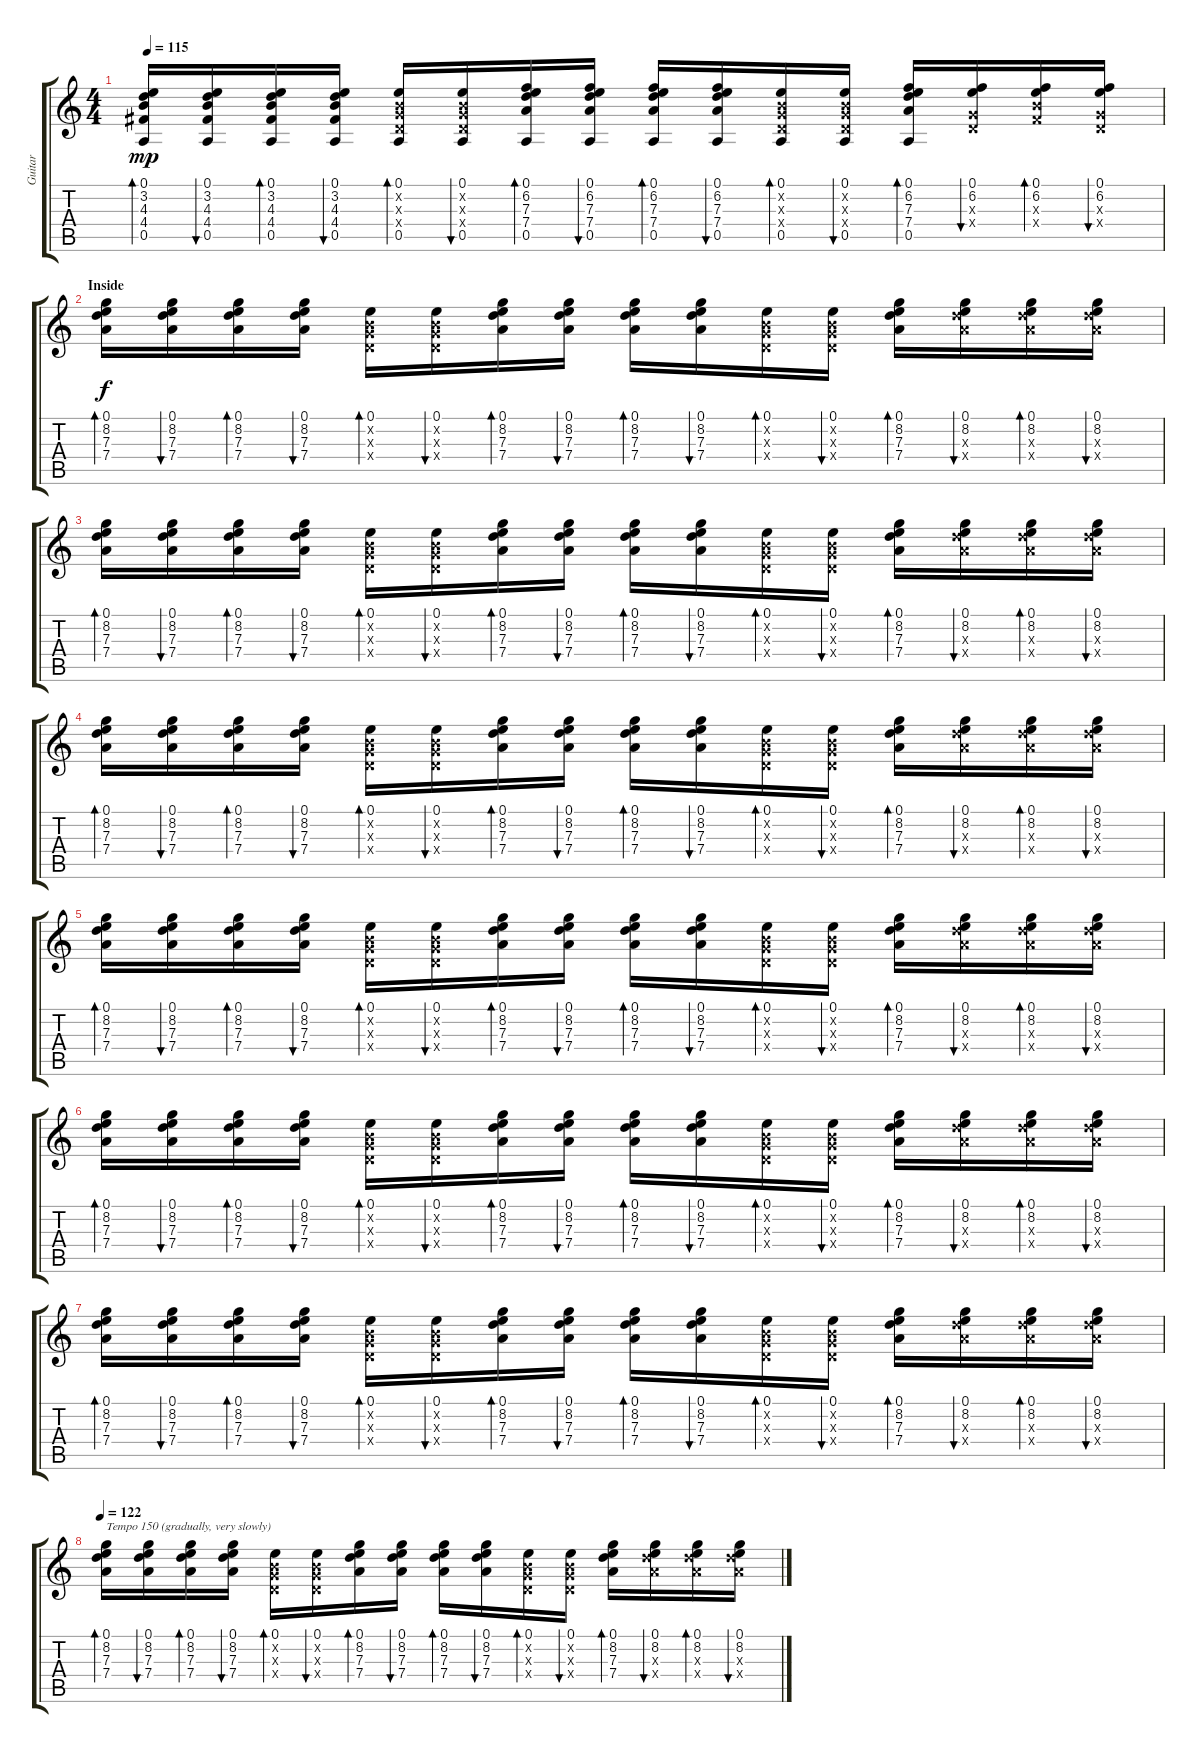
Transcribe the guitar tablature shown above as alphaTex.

\track ("Guitar" "Guitar") {instrument acousticguitarsteel}
\staff {score tabs}
\tuning (E4 B3 G3 D3 A2 E2) {hide}
\ts (4 4)
\tempo 115
\clef g2
\ks c
(0.1 3.2 4.3 4.4 0.5).16{bd 120 dy mp} (0.1 3.2 4.3 4.4 0.5).16{bu 120} (0.1 3.2 4.3 4.4 0.5).16{bd 120} (0.1 3.2 4.3 4.4 0.5).16{bu 120} (0.1 0.2{x} 0.3{x} 0.4{x} 0.5).16{bd 120} (0.1 0.2{x} 0.3{x} 0.4{x} 0.5).16{bu 120} (0.1 6.2 7.3 7.4 0.5).16{bd 120} (0.1 6.2 7.3 7.4 0.5).16{bu 120} (0.1 6.2 7.3 7.4 0.5).16{bd 120} (0.1 6.2 7.3 7.4 0.5).16{bu 120} (0.1 0.2{x} 0.3{x} 0.4{x} 0.5).16{bd 120} (0.1 0.2{x} 0.3{x} 0.4{x} 0.5).16{bu 120} (0.1 6.2 7.3 7.4 0.5).16{bd 120} (0.1 6.2 0.3{x} 0.4{x}).16{bu 120} (0.1 6.2 4.3{x} 4.4{x}).16{bd 120} (0.1 6.2 0.3{x} 0.4{x}).16{bu 240} |
\section ("" "Inside")
(0.1 8.2 7.3 7.4).16{bd 120 dy f} (0.1 8.2 7.3 7.4).16{bu 120} (0.1 8.2 7.3 7.4).16{bd 120} (0.1 8.2 7.3 7.4).16{bu 120} (0.1 0.2{x} 0.3{x} 0.4{x}).16{bd 120} (0.1 0.2{x} 0.3{x} 0.4{x}).16{bu 120} (0.1 8.2 7.3 7.4).16{bd 120} (0.1 8.2 7.3 7.4).16{bu 120} (0.1 8.2 7.3 7.4).16{bd 120} (0.1 8.2 7.3 7.4).16{bu 120} (0.1 0.2{x} 0.3{x} 0.4{x}).16{bd 120} (0.1 0.2{x} 0.3{x} 0.4{x}).16{bu 120} (0.1 8.2 7.3 7.4).16{bd 120} (0.1 8.2 7.3{x} 7.4{x}).16{bu 120} (0.1 8.2 7.3{x} 7.4{x}).16{bd 120} (0.1 8.2 7.3{x} 7.4{x}).16{bu 120} |
(0.1 8.2 7.3 7.4).16{bd 120} (0.1 8.2 7.3 7.4).16{bu 120} (0.1 8.2 7.3 7.4).16{bd 120} (0.1 8.2 7.3 7.4).16{bu 120} (0.1 0.2{x} 0.3{x} 0.4{x}).16{bd 120} (0.1 0.2{x} 0.3{x} 0.4{x}).16{bu 120} (0.1 8.2 7.3 7.4).16{bd 120} (0.1 8.2 7.3 7.4).16{bu 120} (0.1 8.2 7.3 7.4).16{bd 120} (0.1 8.2 7.3 7.4).16{bu 120} (0.1 0.2{x} 0.3{x} 0.4{x}).16{bd 120} (0.1 0.2{x} 0.3{x} 0.4{x}).16{bu 120} (0.1 8.2 7.3 7.4).16{bd 120} (0.1 8.2 7.3{x} 7.4{x}).16{bu 120} (0.1 8.2 7.3{x} 7.4{x}).16{bd 120} (0.1 8.2 7.3{x} 7.4{x}).16{bu 120} |
(0.1 8.2 7.3 7.4).16{bd 120} (0.1 8.2 7.3 7.4).16{bu 120} (0.1 8.2 7.3 7.4).16{bd 120} (0.1 8.2 7.3 7.4).16{bu 120} (0.1 0.2{x} 0.3{x} 0.4{x}).16{bd 120} (0.1 0.2{x} 0.3{x} 0.4{x}).16{bu 120} (0.1 8.2 7.3 7.4).16{bd 120} (0.1 8.2 7.3 7.4).16{bu 120} (0.1 8.2 7.3 7.4).16{bd 120} (0.1 8.2 7.3 7.4).16{bu 120} (0.1 0.2{x} 0.3{x} 0.4{x}).16{bd 120} (0.1 0.2{x} 0.3{x} 0.4{x}).16{bu 120} (0.1 8.2 7.3 7.4).16{bd 120} (0.1 8.2 7.3{x} 7.4{x}).16{bu 120} (0.1 8.2 7.3{x} 7.4{x}).16{bd 120} (0.1 8.2 7.3{x} 7.4{x}).16{bu 120} |
(0.1 8.2 7.3 7.4).16{bd 120} (0.1 8.2 7.3 7.4).16{bu 120} (0.1 8.2 7.3 7.4).16{bd 120} (0.1 8.2 7.3 7.4).16{bu 120} (0.1 0.2{x} 0.3{x} 0.4{x}).16{bd 120} (0.1 0.2{x} 0.3{x} 0.4{x}).16{bu 120} (0.1 8.2 7.3 7.4).16{bd 120} (0.1 8.2 7.3 7.4).16{bu 120} (0.1 8.2 7.3 7.4).16{bd 120} (0.1 8.2 7.3 7.4).16{bu 120} (0.1 0.2{x} 0.3{x} 0.4{x}).16{bd 120} (0.1 0.2{x} 0.3{x} 0.4{x}).16{bu 120} (0.1 8.2 7.3 7.4).16{bd 120} (0.1 8.2 7.3{x} 7.4{x}).16{bu 120} (0.1 8.2 7.3{x} 7.4{x}).16{bd 120} (0.1 8.2 7.3{x} 7.4{x}).16{bu 120} |
(0.1 8.2 7.3 7.4).16{bd 120} (0.1 8.2 7.3 7.4).16{bu 120} (0.1 8.2 7.3 7.4).16{bd 120} (0.1 8.2 7.3 7.4).16{bu 120} (0.1 0.2{x} 0.3{x} 0.4{x}).16{bd 120} (0.1 0.2{x} 0.3{x} 0.4{x}).16{bu 120} (0.1 8.2 7.3 7.4).16{bd 120} (0.1 8.2 7.3 7.4).16{bu 120} (0.1 8.2 7.3 7.4).16{bd 120} (0.1 8.2 7.3 7.4).16{bu 120} (0.1 0.2{x} 0.3{x} 0.4{x}).16{bd 120} (0.1 0.2{x} 0.3{x} 0.4{x}).16{bu 120} (0.1 8.2 7.3 7.4).16{bd 120} (0.1 8.2 7.3{x} 7.4{x}).16{bu 120} (0.1 8.2 7.3{x} 7.4{x}).16{bd 120} (0.1 8.2 7.3{x} 7.4{x}).16{bu 120} |
(0.1 8.2 7.3 7.4).16{bd 120} (0.1 8.2 7.3 7.4).16{bu 120} (0.1 8.2 7.3 7.4).16{bd 120} (0.1 8.2 7.3 7.4).16{bu 120} (0.1 0.2{x} 0.3{x} 0.4{x}).16{bd 120} (0.1 0.2{x} 0.3{x} 0.4{x}).16{bu 120} (0.1 8.2 7.3 7.4).16{bd 120} (0.1 8.2 7.3 7.4).16{bu 120} (0.1 8.2 7.3 7.4).16{bd 120} (0.1 8.2 7.3 7.4).16{bu 120} (0.1 0.2{x} 0.3{x} 0.4{x}).16{bd 120} (0.1 0.2{x} 0.3{x} 0.4{x}).16{bu 120} (0.1 8.2 7.3 7.4).16{bd 120} (0.1 8.2 7.3{x} 7.4{x}).16{bu 120} (0.1 8.2 7.3{x} 7.4{x}).16{bd 120} (0.1 8.2 7.3{x} 7.4{x}).16{bu 120} |
\tempo 122
(0.1 8.2 7.3 7.4).16{bd 120 txt "Tempo 150 (gradually, very slowly)"} (0.1 8.2 7.3 7.4).16{bu 120} (0.1 8.2 7.3 7.4).16{bd 120} (0.1 8.2 7.3 7.4).16{bu 120} (0.1 0.2{x} 0.3{x} 0.4{x}).16{bd 120} (0.1 0.2{x} 0.3{x} 0.4{x}).16{bu 120} (0.1 8.2 7.3 7.4).16{bd 120} (0.1 8.2 7.3 7.4).16{bu 120} (0.1 8.2 7.3 7.4).16{bd 120} (0.1 8.2 7.3 7.4).16{bu 120} (0.1 0.2{x} 0.3{x} 0.4{x}).16{bd 120} (0.1 0.2{x} 0.3{x} 0.4{x}).16{bu 120} (0.1 8.2 7.3 7.4).16{bd 120} (0.1 8.2 7.3{x} 7.4{x}).16{bu 120} (0.1 8.2 7.3{x} 7.4{x}).16{bd 120} (0.1 8.2 7.3{x} 7.4{x}).16{bu 120}
